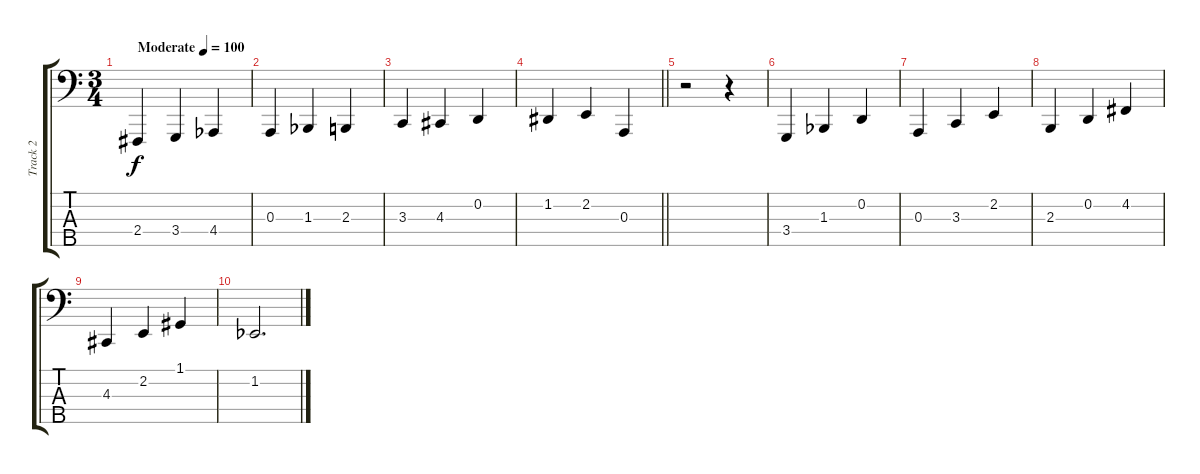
\track ("Track 2" "Track 2") {instrument acousticgrandpiano}
\staff {score tabs}
\tuning (G2 D2 A1 E1 B0) {hide}
\ts (3 4)
\tempo (100 "Moderate")
\clef f4
\ks c
2.4.4{dy f instrument acousticgrandpiano} 3.4.4 4.4{acc b}.4 |
0.3.4 1.3{acc b}.4 2.3.4 |
3.3.4 4.3.4 0.2.4 |
\barLineRight lightlight
1.2.4 2.2.4 0.3.4 |
r.2 r.4 |
3.4.4 1.3{acc b}.4 0.2.4 |
0.3.4 3.3.4 2.2.4 |
2.3.4 0.2.4 4.2.4 |
4.3.4 2.2.4 1.1.4 |
1.2{acc b}.2{d}
